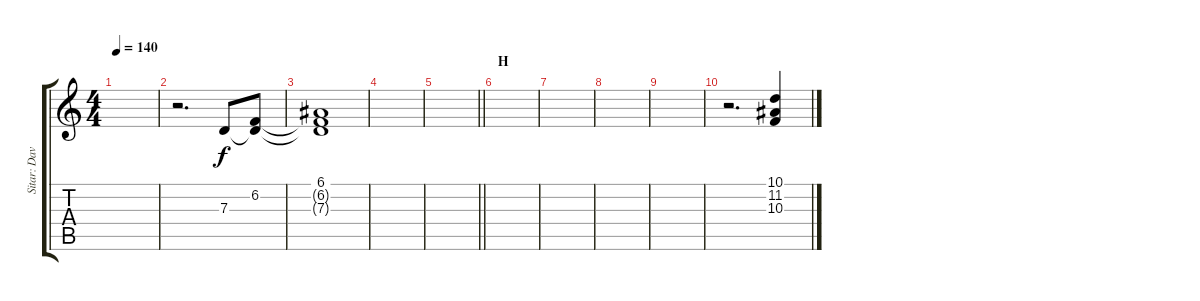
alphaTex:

\track ("Sitar: Davey Johnstone" "Sitar: Dav") {instrument sitar}
\staff {score tabs}
\tuning (E4 B3 G3 D3 A2 E2) {hide}
\ts (4 4)
\tempo 140
\clef g2
\ks c
|
r.2{d} 7.3.8 (6.2 7.3{t}).8 |
(6.1 6.2{t} 7.3{t}).1 |
|
\barLineRight lightlight
|
\section ("" "H")
|
|
|
|
r.2{d} (10.1 11.2 10.3).4
